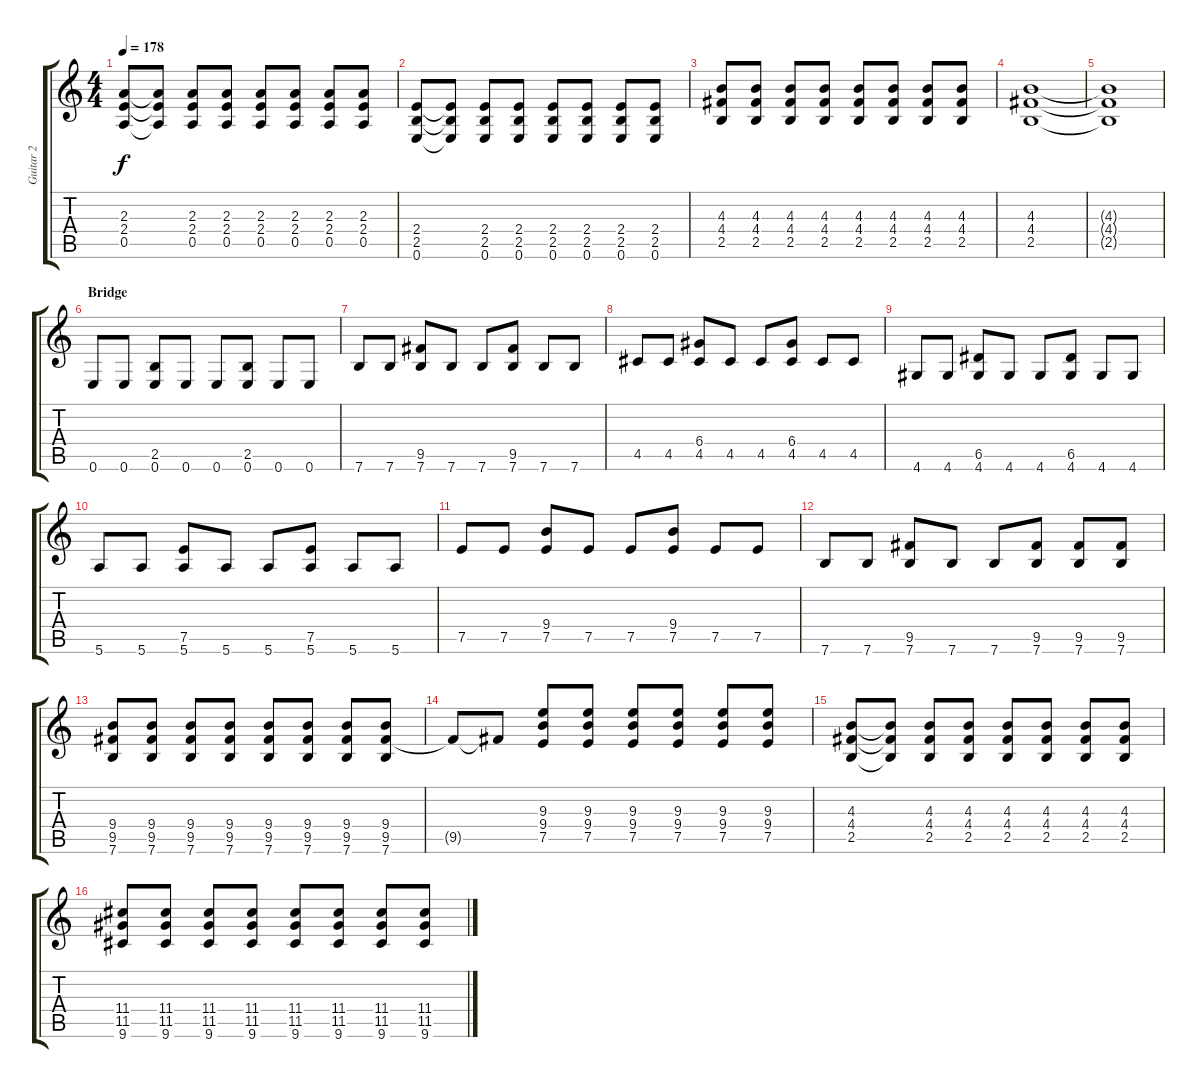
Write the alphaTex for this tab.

\track ("Guitar 2" "Guitar 2") {instrument overdrivenguitar}
\staff {score tabs}
\tuning (E4 B3 G3 D3 A2 E2) {hide}
\ts (4 4)
\tempo 178
\clef g2
\ks c
(2.3 2.4 0.5).8{dy f} (2.3{t} 2.4{t} 0.5{t}).8 (2.3 2.4 0.5).8 (2.3 2.4 0.5).8 (2.3 2.4 0.5).8 (2.3 2.4 0.5).8 (2.3 2.4 0.5).8 (2.3 2.4 0.5).8 |
(2.4 2.5 0.6).8 (2.4{t} 2.5{t} 0.6{t}).8 (2.4 2.5 0.6).8 (2.4 2.5 0.6).8 (2.4 2.5 0.6).8 (2.4 2.5 0.6).8 (2.4 2.5 0.6).8 (2.4 2.5 0.6).8 |
(4.3 4.4 2.5).8 (4.3 4.4 2.5).8 (4.3 4.4 2.5).8 (4.3 4.4 2.5).8 (4.3 4.4 2.5).8 (4.3 4.4 2.5).8 (4.3 4.4 2.5).8 (4.3 4.4 2.5).8 |
(4.3 4.4 2.5).1 |
(4.3{t} 4.4{t} 2.5{t}).1 |
\section ("" "Bridge")
0.6.8 0.6.8 (2.5 0.6).8 0.6.8 0.6.8 (2.5 0.6).8 0.6.8 0.6.8 |
7.6.8 7.6.8 (9.5 7.6).8 7.6.8 7.6.8 (9.5 7.6).8 7.6.8 7.6.8 |
4.5.8 4.5.8 (6.4 4.5).8 4.5.8 4.5.8 (6.4 4.5).8 4.5.8 4.5.8 |
4.6.8 4.6.8 (6.5 4.6).8 4.6.8 4.6.8 (6.5 4.6).8 4.6.8 4.6.8 |
5.6.8 5.6.8 (7.5 5.6).8 5.6.8 5.6.8 (7.5 5.6).8 5.6.8 5.6.8 |
7.5.8 7.5.8 (9.4 7.5).8 7.5.8 7.5.8 (9.4 7.5).8 7.5.8 7.5.8 |
7.6.8 7.6.8 (9.5 7.6).8 7.6.8 7.6.8 (9.5 7.6).8 (9.5 7.6).8 (9.5 7.6).8 |
(9.4 9.5 7.6).8 (9.4 9.5 7.6).8 (9.4 9.5 7.6).8 (9.4 9.5 7.6).8 (9.4 9.5 7.6).8 (9.4 9.5 7.6).8 (9.4 9.5 7.6).8 (9.4 9.5 7.6).8 |
9.5{t}.8 9.5{t}.8 (9.3 9.4 7.5).8 (9.3 9.4 7.5).8 (9.3 9.4 7.5).8 (9.3 9.4 7.5).8 (9.3 9.4 7.5).8 (9.3 9.4 7.5).8 |
(4.3 4.4 2.5).8 (4.3{t} 4.4{t} 2.5{t}).8 (4.3 4.4 2.5).8 (4.3 4.4 2.5).8 (4.3 4.4 2.5).8 (4.3 4.4 2.5).8 (4.3 4.4 2.5).8 (4.3 4.4 2.5).8 |
(11.4 11.5 9.6).8 (11.4 11.5 9.6).8 (11.4 11.5 9.6).8 (11.4 11.5 9.6).8 (11.4 11.5 9.6).8 (11.4 11.5 9.6).8 (11.4 11.5 9.6).8 (11.4 11.5 9.6).8
